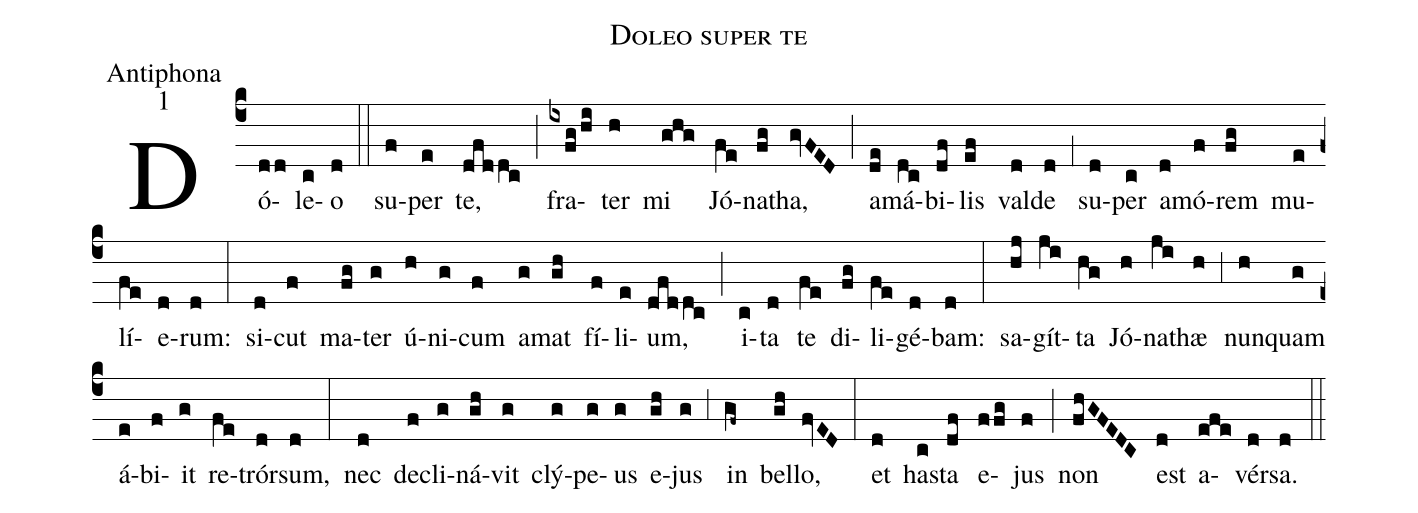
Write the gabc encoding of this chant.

name:Doleo super te;
office-part:Antiphona;
mode:1;
%%
(c4) Dó(dd)le(c)o(d) (::)
su(f)per(e) te,(dfddc) (;) fra(ixfg/hi)ter(h) mi(ghg) Jó(fe)na(fg)tha,(gvFED) (;) a(de)má(dc)bi(df)lis(ef) val(d)de(d) (,1) su(d)per(c) a(d)mó(f)rem(fg) mu(e)lí(fe)e(d)rum:(d) (:)
si(d)cut(f) ma(fg)ter(g) ú(h)ni(g)cum(f) a(g)mat(gh) fí(f)li(e)um,(dfddc) (;) i(c)ta(d) te(fe) di(fg)li(fe)gé(d)bam:(d) (:)
sa(hj)gít(ji)ta(hg) Jó(h)na(ji)thæ(h) (,3) nun(h)quam(g) á(e)bi(f)it(g) re(fe)trór(d)sum,(d) (:)
nec(d) de(f)cli(g)ná(gh)vit(g) clý(g)pe(g)us(g) e(gh)jus(g) (,3) in(gf~) bel(gh)lo,(fvED) (:)
et(d) ha(c)sta(df) e(ffg)jus(f) (;) non(fhGFEDC) est(d) a(efe)vér(d)sa.(d) (::)
